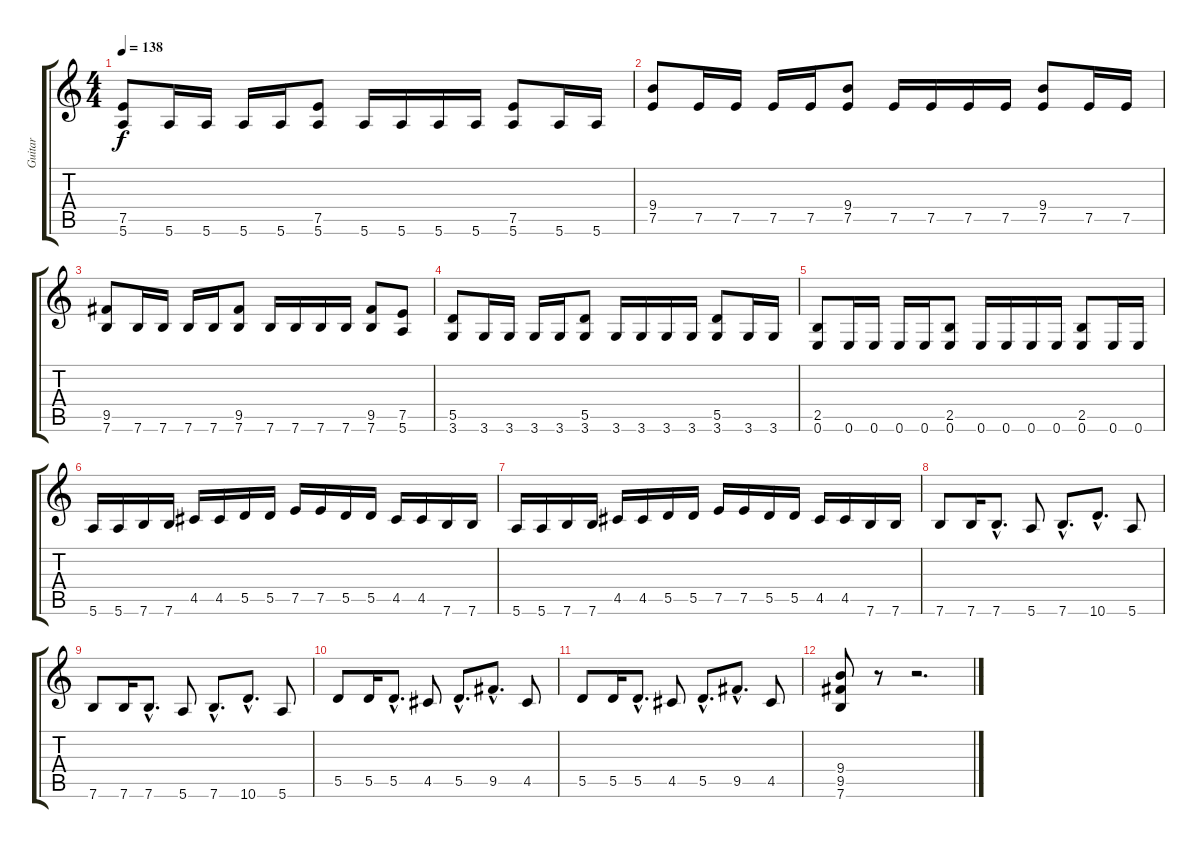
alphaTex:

\track ("Guitar" "Guitar") {instrument distortionguitar}
\staff {score tabs}
\tuning (E4 B3 G3 D3 A2 E2) {hide}
\ts (4 4)
\tempo 138
\clef g2
\ks c
(7.5 5.6).8{dy f} 5.6.16 5.6.16 5.6.16 5.6.16 (7.5 5.6).8 5.6.16 5.6.16 5.6.16 5.6.16 (7.5 5.6).8 5.6.16 5.6.16 |
(9.4 7.5).8 7.5.16 7.5.16 7.5.16 7.5.16 (9.4 7.5).8 7.5.16 7.5.16 7.5.16 7.5.16 (9.4 7.5).8 7.5.16 7.5.16 |
(9.5 7.6).8 7.6.16 7.6.16 7.6.16 7.6.16 (9.5 7.6).8 7.6.16 7.6.16 7.6.16 7.6.16 (9.5 7.6).8 (7.5 5.6).8 |
(5.5 3.6).8 3.6.16 3.6.16 3.6.16 3.6.16 (5.5 3.6).8 3.6.16 3.6.16 3.6.16 3.6.16 (5.5 3.6).8 3.6.16 3.6.16 |
(2.5 0.6).8 0.6.16 0.6.16 0.6.16 0.6.16 (2.5 0.6).8 0.6.16 0.6.16 0.6.16 0.6.16 (2.5 0.6).8 0.6.16 0.6.16 |
5.6.16 5.6.16 7.6.16 7.6.16 4.5.16 4.5.16 5.5.16 5.5.16 7.5.16 7.5.16 5.5.16 5.5.16 4.5.16 4.5.16 7.6.16 7.6.16 |
5.6.16 5.6.16 7.6.16 7.6.16 4.5.16 4.5.16 5.5.16 5.5.16 7.5.16 7.5.16 5.5.16 5.5.16 4.5.16 4.5.16 7.6.16 7.6.16 |
7.6.8 7.6.16 7.6{hac}.8{d} 5.6.8 7.6{hac}.8{d} 10.6{hac}.8{d} 5.6.8 |
7.6.8 7.6.16 7.6{hac}.8{d} 5.6.8 7.6{hac}.8{d} 10.6{hac}.8{d} 5.6.8 |
5.5.8 5.5.16 5.5{hac}.8{d} 4.5.8 5.5{hac}.8{d} 9.5{hac}.8{d} 4.5.8 |
5.5.8 5.5.16 5.5{hac}.8{d} 4.5.8 5.5{hac}.8{d} 9.5{hac}.8{d} 4.5.8 |
(9.4 9.5 7.6).8 r.8 r.2{d}
